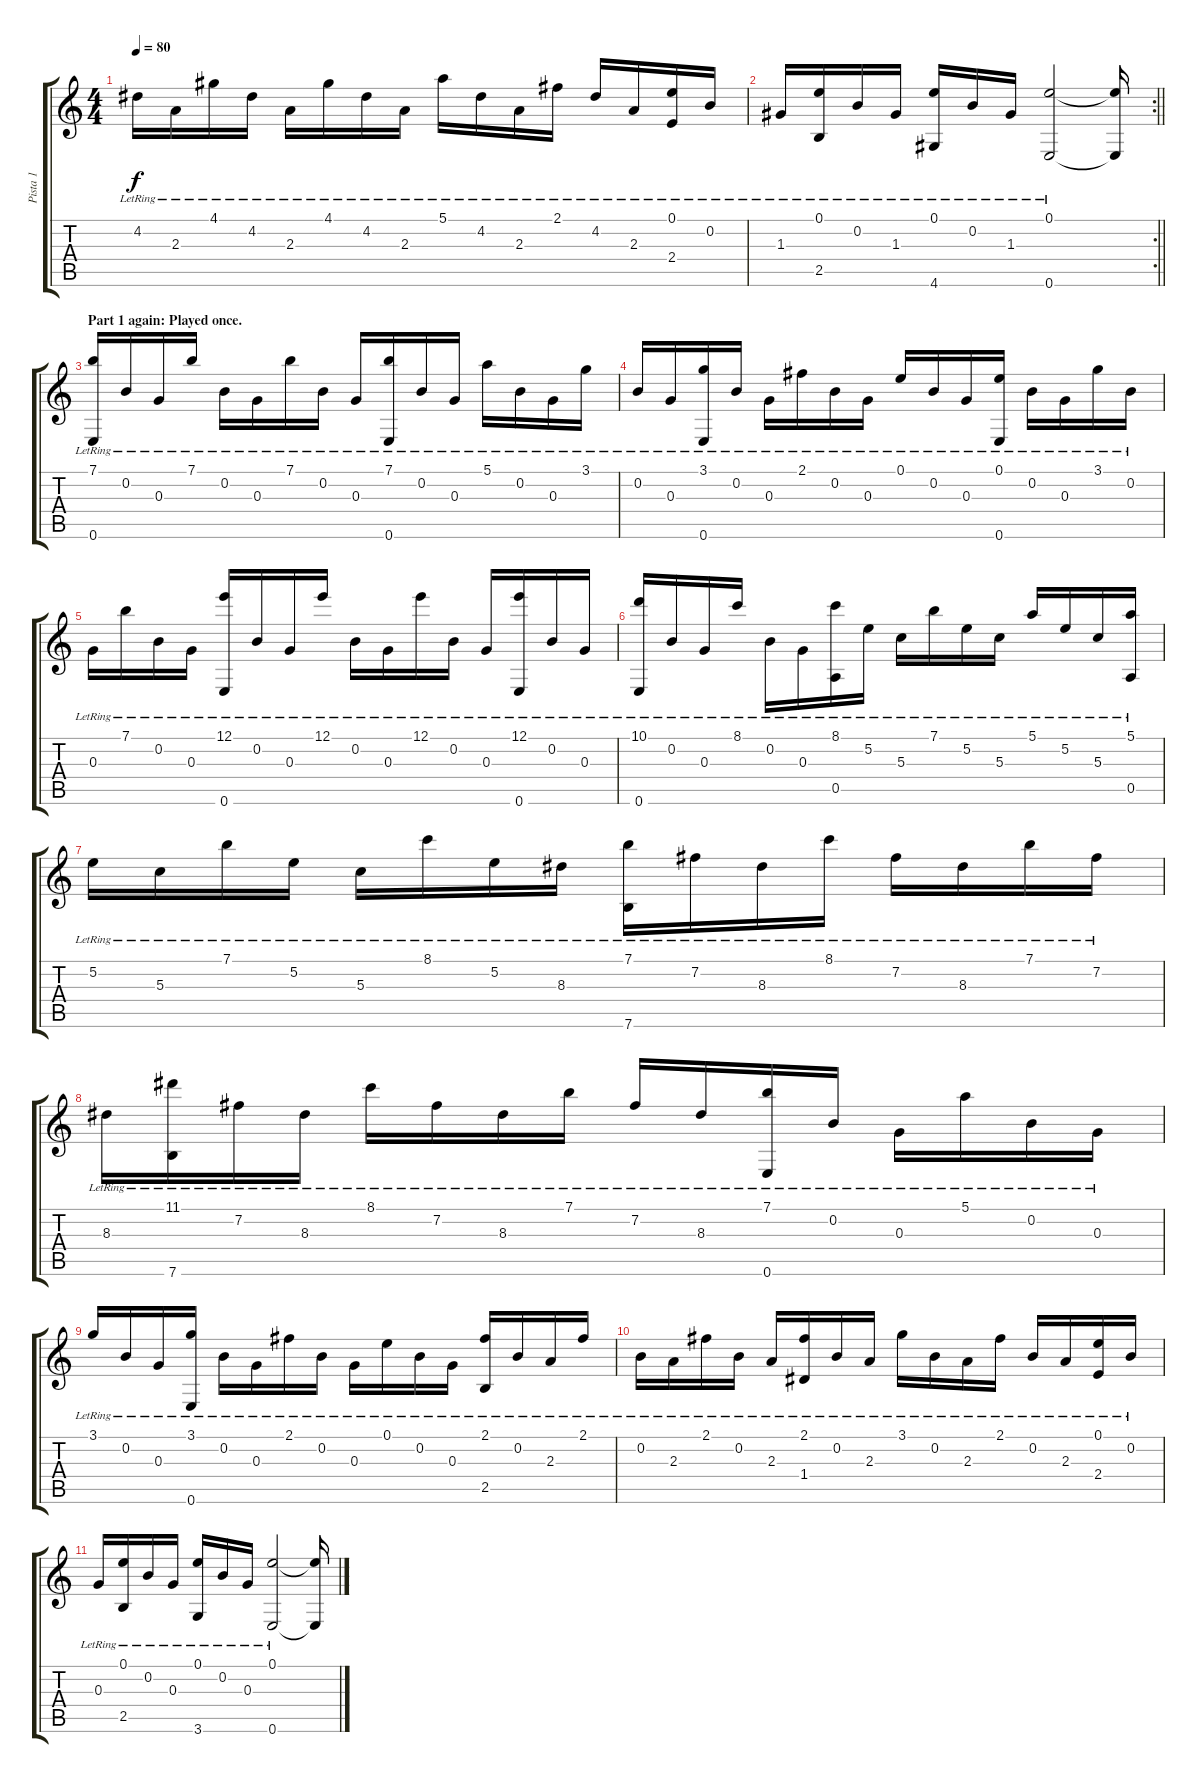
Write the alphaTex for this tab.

\track ("Pista 1" "Pista 1") {instrument acousticguitarsteel}
\staff {score tabs}
\tuning (E4 B3 G3 D3 A2 E2) {hide}
\ts (4 4)
\tempo 80
\clef g2
\ks c
4.2{lr}.16{dy f} 2.3{lr}.16 4.1{lr}.16 4.2{lr}.16 2.3{lr}.16 4.1{lr}.16 4.2{lr}.16 2.3{lr}.16 5.1{lr}.16 4.2{lr}.16 2.3{lr}.16 2.1{lr}.16 4.2{lr}.16 2.3{lr}.16 (0.1{lr} 2.4{lr}).16 0.2{lr}.16 |
\rc 2
\barLineRight lightlight
1.3{lr}.16 (0.1{lr} 2.5{lr}).16 0.2{lr}.16 1.3{lr}.16 (0.1{lr} 4.6{lr}).16 0.2{lr}.16 1.3{lr}.16 (0.1{lr} 0.6{lr}).2 (0.1{t} 0.6{t}).16 |
\section ("" "Part 1 again: Played once.")
(7.1{lr} 0.6{lr}).16 0.2{lr}.16 0.3{lr}.16 7.1{lr}.16 0.2{lr}.16 0.3{lr}.16 7.1{lr}.16 0.2{lr}.16 0.3{lr}.16 (7.1{lr} 0.6{lr}).16 0.2{lr}.16 0.3{lr}.16 5.1{lr}.16 0.2{lr}.16 0.3{lr}.16 3.1{lr}.16 |
0.2{lr}.16 0.3{lr}.16 (3.1{lr} 0.6{lr}).16 0.2{lr}.16 0.3{lr}.16 2.1{lr}.16 0.2{lr}.16 0.3{lr}.16 0.1{lr}.16 0.2{lr}.16 0.3{lr}.16 (0.1{lr} 0.6{lr}).16 0.2{lr}.16 0.3{lr}.16 3.1{lr}.16 0.2{lr}.16 |
0.3{lr}.16 7.1{lr}.16 0.2{lr}.16 0.3{lr}.16 (12.1{lr} 0.6{lr}).16 0.2{lr}.16 0.3{lr}.16 12.1{lr}.16 0.2{lr}.16 0.3{lr}.16 12.1{lr}.16 0.2{lr}.16 0.3{lr}.16 (12.1{lr} 0.6{lr}).16 0.2{lr}.16 0.3{lr}.16 |
(10.1{lr} 0.6{lr}).16 0.2{lr}.16 0.3{lr}.16 8.1{lr}.16 0.2{lr}.16 0.3{lr}.16 (8.1{lr} 0.5{lr}).16 5.2{lr}.16 5.3{lr}.16 7.1{lr}.16 5.2{lr}.16 5.3{lr}.16 5.1{lr}.16 5.2{lr}.16 5.3{lr}.16 (5.1{lr} 0.5{lr}).16 |
5.2{lr}.16 5.3{lr}.16 7.1{lr}.16 5.2{lr}.16 5.3{lr}.16 8.1{lr}.16 5.2{lr}.16 8.3{lr}.16 (7.1{lr} 7.6{lr}).16 7.2{lr}.16 8.3{lr}.16 8.1{lr}.16 7.2{lr}.16 8.3{lr}.16 7.1{lr}.16 7.2{lr}.16 |
8.3{lr}.16 (11.1{lr} 7.6{lr}).16 7.2{lr}.16 8.3{lr}.16 8.1{lr}.16 7.2{lr}.16 8.3{lr}.16 7.1{lr}.16 7.2{lr}.16 8.3{lr}.16 (7.1{lr} 0.6{lr}).16 0.2{lr}.16 0.3{lr}.16 5.1{lr}.16 0.2{lr}.16 0.3{lr}.16 |
3.1{lr}.16 0.2{lr}.16 0.3{lr}.16 (3.1{lr} 0.6{lr}).16 0.2{lr}.16 0.3{lr}.16 2.1{lr}.16 0.2{lr}.16 0.3{lr}.16 0.1{lr}.16 0.2{lr}.16 0.3{lr}.16 (2.1{lr} 2.5{lr}).16 0.2{lr}.16 2.3{lr}.16 2.1{lr}.16 |
0.2{lr}.16 2.3{lr}.16 2.1{lr}.16 0.2{lr}.16 2.3{lr}.16 (2.1{lr} 1.4{lr}).16 0.2{lr}.16 2.3{lr}.16 3.1{lr}.16 0.2{lr}.16 2.3{lr}.16 2.1{lr}.16 0.2{lr}.16 2.3{lr}.16 (0.1{lr} 2.4{lr}).16 0.2{lr}.16 |
0.3{lr}.16 (0.1{lr} 2.5{lr}).16 0.2{lr}.16 0.3{lr}.16 (0.1{lr} 3.6{lr}).16 0.2{lr}.16 0.3{lr}.16 (0.1{lr} 0.6{lr}).2 (0.1{t} 0.6{t}).16
